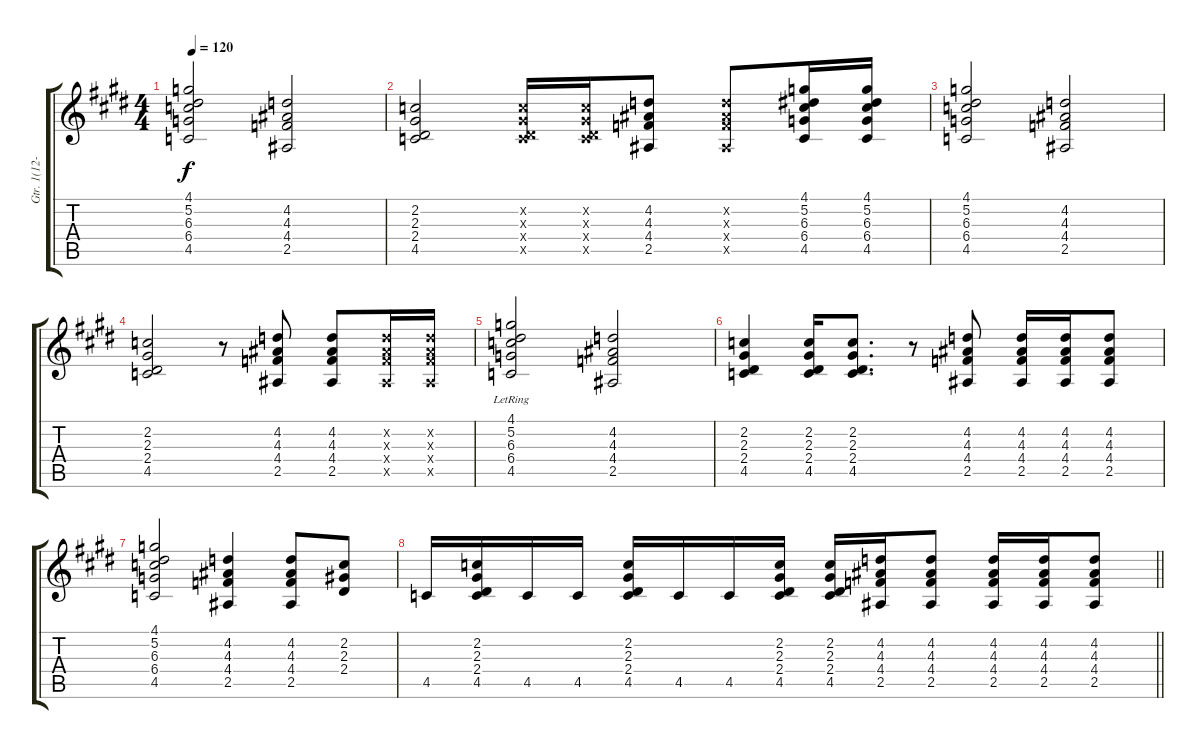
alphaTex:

\track ("Gtr. 1(12-string acous.)" "Gtr. 1(12-") {instrument acousticguitarsteel}
\staff {score tabs}
\tuning (Eb4 Bb3 Gb3 Db3 Ab2 Eb2) {hide}
\ts (4 4)
\tempo 120
\clef g2
\ks e
(4.1 5.2 6.3 6.4 4.5).2{dy f} (4.2 4.3 4.4 2.5).2 |
(2.2 2.3 2.4 4.5).2 (2.2{x} 2.3{x} 2.4{x} 4.5{x}).16 (2.2{x} 2.3{x} 2.4{x} 4.5{x}).16 (4.2 4.3 4.4 2.5).8 (4.2{x} 4.3{x} 4.4{x} 2.5{x}).8 (4.1 5.2 6.3 6.4 4.5).16 (4.1 5.2 6.3 6.4 4.5).16 |
(4.1 5.2 6.3 6.4 4.5).2 (4.2 4.3 4.4 2.5).2 |
(2.2 2.3 2.4 4.5).2 r.8 (4.2 4.3 4.4 2.5).8 (4.2 4.3 4.4 2.5).8 (4.2{x} 4.3{x} 4.4{x} 2.5{x}).16 (4.2{x} 4.3{x} 4.4{x} 2.5{x}).16 |
(4.1{lr} 5.2{lr} 6.3{lr} 6.4{lr} 4.5{lr}).2 (4.2 4.3 4.4 2.5).2 |
(2.2 2.3 2.4 4.5).4 (2.2 2.3 2.4 4.5).16 (2.2 2.3 2.4 4.5).8{d} r.8 (4.2 4.3 4.4 2.5).8 (4.2 4.3 4.4 2.5).16 (4.2 4.3 4.4 2.5).16 (4.2 4.3 4.4 2.5).8 |
(4.1 5.2 6.3 6.4 4.5).2 (4.2 4.3 4.4 2.5).4 (4.2 4.3 4.4 2.5).8 (2.2 2.3 2.4).8 |
\barLineRight lightlight
4.5.16 (2.2 2.3 2.4 4.5).16 4.5.16 4.5.16 (2.2 2.3 2.4 4.5).16 4.5.16 4.5.16 (2.2 2.3 2.4 4.5).16 (2.2 2.3 2.4 4.5).16 (4.2 4.3 4.4 2.5).16 (4.2 4.3 4.4 2.5).8 (4.2 4.3 4.4 2.5).16 (4.2 4.3 4.4 2.5).16 (4.2 4.3 4.4 2.5).8
